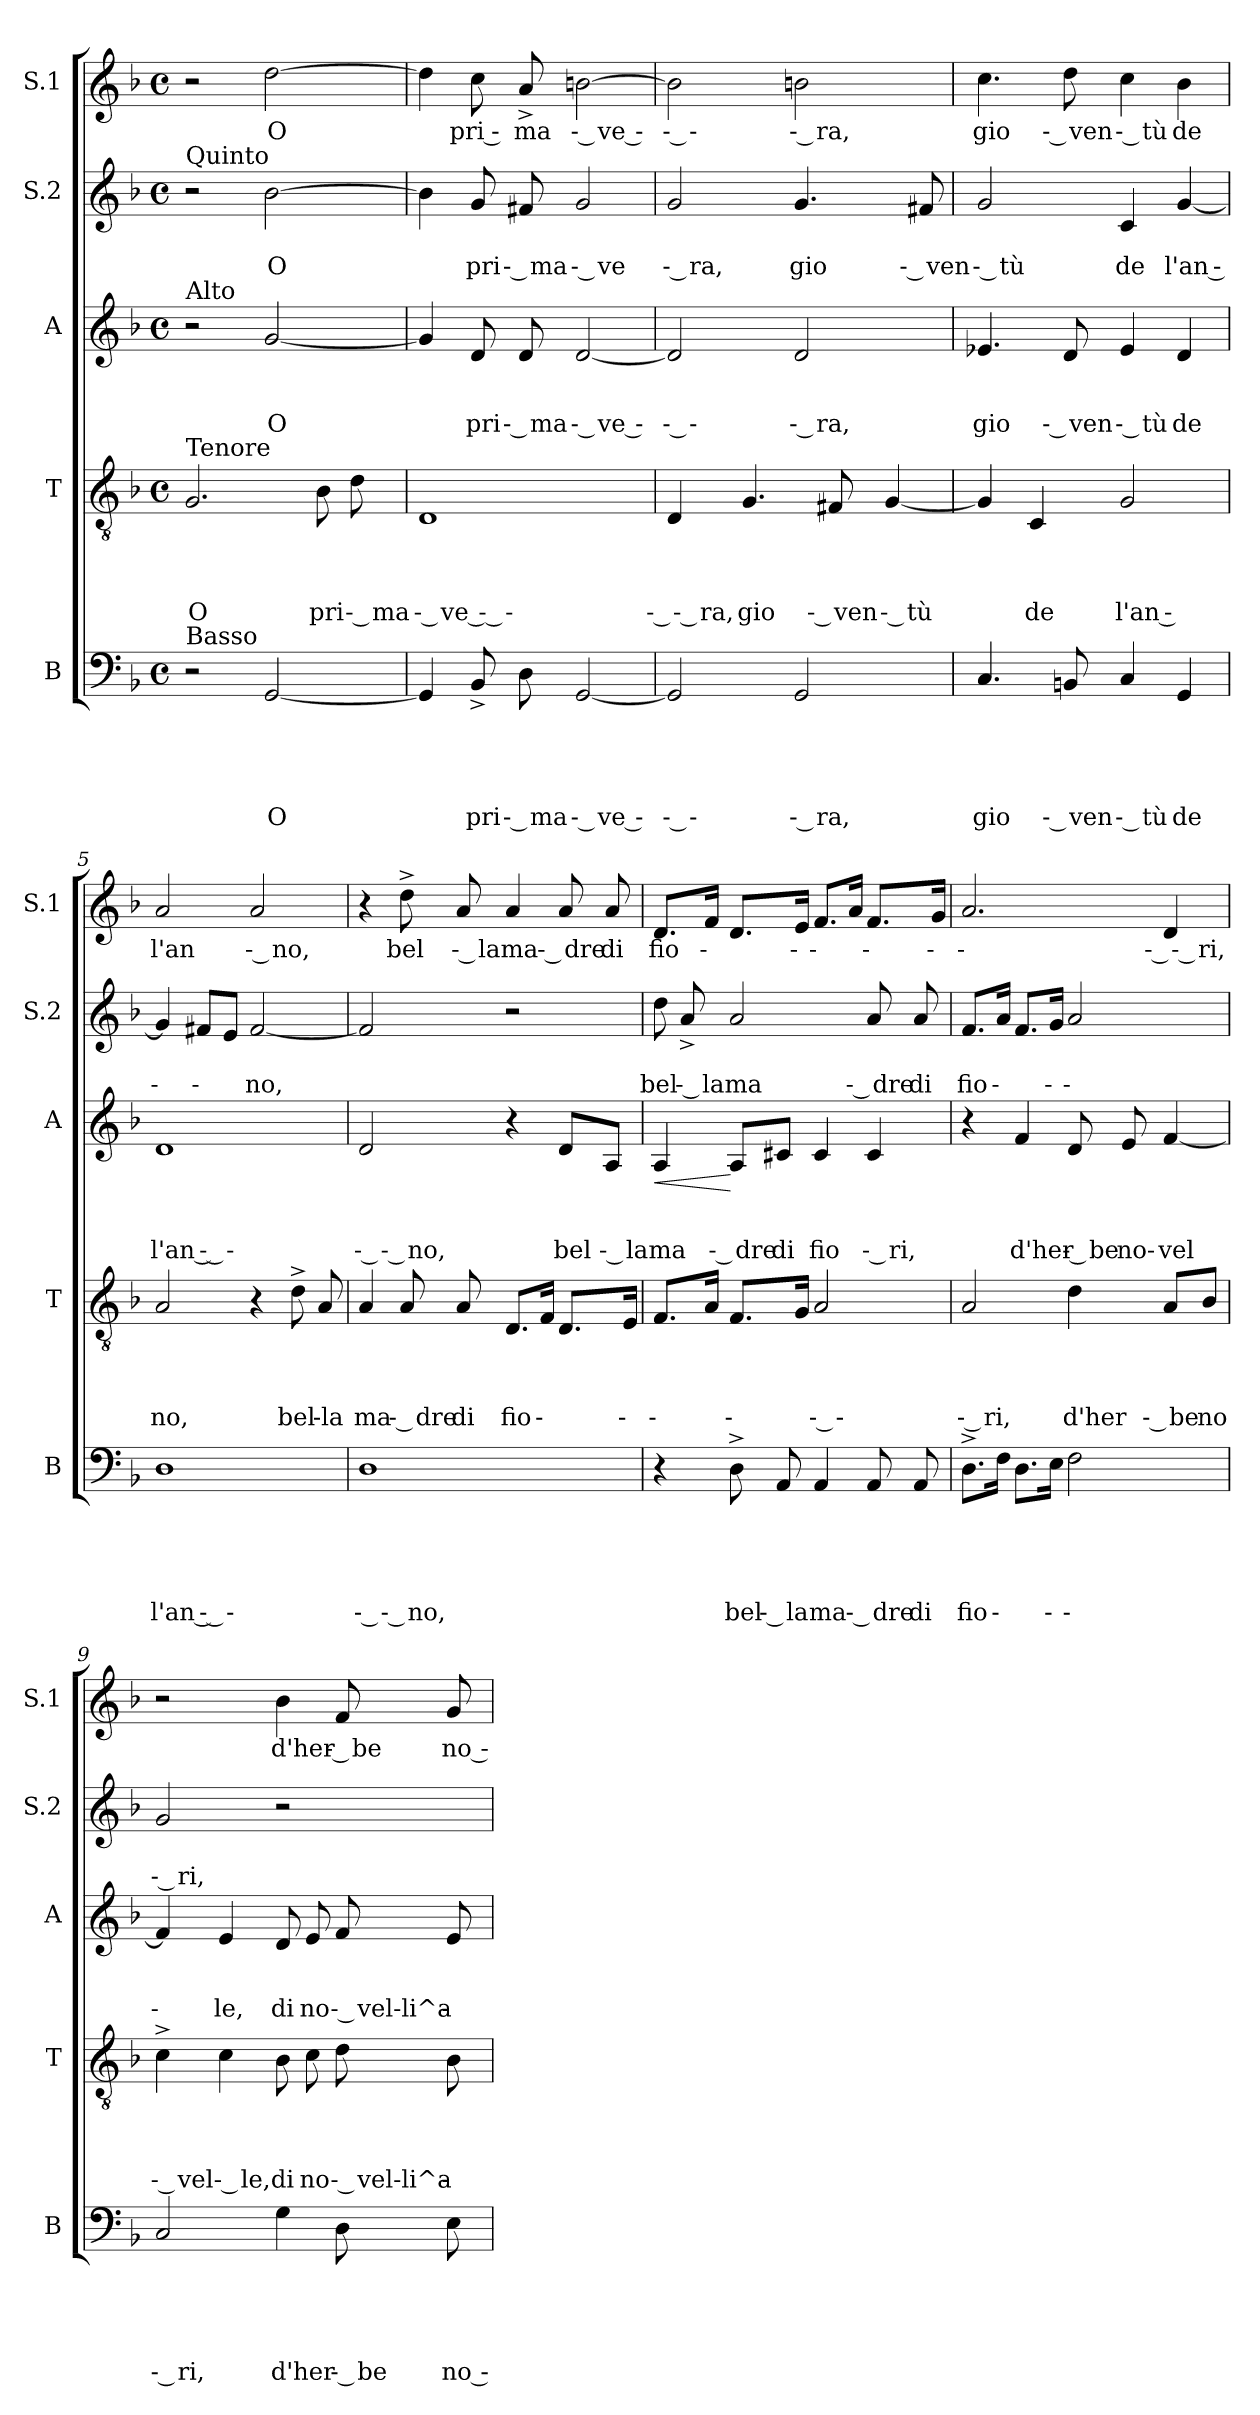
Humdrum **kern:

**kern	**text	**text	**text	**text	**text	**kern	**text	**text	**text	**text	**kern	**text	**text	**text	**dynam	**kern	**text	**text	**kern	**text
*part5	*part5	*part5	*part5	*part5	*part5	*part4	*part4	*part4	*part4	*part4	*part3	*part3	*part3	*part3	*part3	*part2	*part2	*part2	*part1	*part1
*staff5	*staff5	*staff5	*staff5	*staff5	*staff5	*staff4	*staff4	*staff4	*staff4	*staff4	*staff3	*staff3	*staff3	*staff3	*staff3	*staff2	*staff2	*staff2	*staff1	*staff1
*I"B	*	*	*	*	*	*I"T	*	*	*	*	*I"A	*	*	*	*	*I"S.2	*	*	*I"S.1	*
*I'B	*	*	*	*	*	*I'T	*	*	*	*	*I'A	*	*	*	*	*I'S.2	*	*	*I'S.1	*
*clefF4	*	*	*	*	*	*clefGv2	*	*	*	*	*clefG2	*	*	*	*	*clefG2	*	*	*clefG2	*
*k[b-]	*	*	*	*	*	*k[b-]	*	*	*	*	*k[b-]	*	*	*	*	*k[b-]	*	*	*k[b-]	*
*F:	*	*	*	*	*	*F:	*	*	*	*	*F:	*	*	*	*	*F:	*	*	*F:	*
*M4/4	*	*	*	*	*	*M4/4	*	*	*	*	*M4/4	*	*	*	*	*M4/4	*	*	*M4/4	*
*met(c)	*	*	*	*	*	*met(c)	*	*	*	*	*met(c)	*	*	*	*	*met(c)	*	*	*met(c)	*
=1	=1	=1	=1	=1	=1	=1	=1	=1	=1	=1	=1	=1	=1	=1	=1	=1	=1	=1	=1	=1
!	!	!	!	!	!	!	!	!	!	!	!	!	!	!	!	!LO:TX:a:t=Quinto	!	!	!	!
!	!	!	!	!	!	!	!	!	!	!	!LO:TX:a:t=Alto	!	!	!	!	!	!	!	!	!
!	!	!	!	!	!	!LO:TX:a:t=Tenore	!	!	!	!	!	!	!	!	!	!	!	!	!	!
!LO:TX:a:t=Basso	!	!	!	!	!	!	!	!	!	!	!	!	!	!	!	!	!	!	!	!
!	!	!	!	!	!	!	!	!	!	!LO:LY:b	!	!	!	!	!	!	!	!	!	!
2r	.	.	.	.	.	2.G/	.	.	.	O	2r	.	.	.	.	2r	.	.	2r	.
!	!	!	!	!	!LO:LY:b	!	!	!	!	!	!	!	!	!LO:LY:b	!	!	!	!LO:LY:b	!	!LO:LY:b
[<2GG/	.	.	.	.	O	.	.	.	.	.	[<2g/	.	.	O	.	[>2b-\	.	O	[>2dd\	O
!	!	!	!	!	!	!	!	!	!	!LO:LY:b	!	!	!	!	!	!	!	!	!	!
.	.	.	.	.	.	8B-\	.	.	.	pri	.	.	.	.	.	.	.	.	.	.
!	!	!	!	!	!	!	!	!	!	!LO:LY:b:rj	!	!	!	!	!	!	!	!	!	!
.	.	.	.	.	.	8d\	.	.	.	‐ ma	.	.	.	.	.	.	.	.	.	.
=2	=2	=2	=2	=2	=2	=2	=2	=2	=2	=2	=2	=2	=2	=2	=2	=2	=2	=2	=2	=2
!	!	!	!	!	!	!	!	!	!	!LO:LY:b:rj	!	!	!	!	!	!	!	!	!	!
4GG/]	.	.	.	.	.	1D	.	.	.	‐ ve ‐ ‐	4g/]	.	.	.	.	4b-\]	.	.	4dd\]	.
!	!	!	!	!	!LO:LY:b	!	!	!	!	!	!	!	!	!LO:LY:b	!	!	!	!LO:LY:b	!	!LO:LY:b
8BB-^</	.	.	.	.	pri	.	.	.	.	.	8d/	.	.	pri	.	8g/	.	pri	8cc\	pri ‐
!	!	!	!	!	!LO:LY:b:rj	!	!	!	!	!	!	!	!	!LO:LY:b:rj	!	!	!	!LO:LY:b:rj	!	!LO:LY:b
8D\	.	.	.	.	‐ ma	.	.	.	.	.	8d/	.	.	‐ ma	.	8f#X/	.	‐ ma	8a^</	ma
!	!	!	!	!	!LO:LY:b:rj	!	!	!	!	!	!	!	!	!LO:LY:b:rj	!	!	!	!LO:LY:b:rj	!	!LO:LY:b:rj
[<2GG/	.	.	.	.	‐ ve ‐	.	.	.	.	.	[<2d/	.	.	‐ ve ‐	.	2g/	.	‐ ve	[>2bn\	‐ ve ‐
=3	=3	=3	=3	=3	=3	=3	=3	=3	=3	=3	=3	=3	=3	=3	=3	=3	=3	=3	=3	=3
!	!	!	!	!	!LO:LY:b:rj	!	!	!	!	!LO:LY:b:rj	!	!	!	!LO:LY:b:rj	!	!	!	!LO:LY:b:rj	!	!LO:LY:b:rj
2GG/]	.	.	.	.	‐ ‐	4D/	.	.	.	‐ ‐ ra,	2d/]	.	.	‐ ‐	.	2g/	.	‐ ra,	2b\]	‐ ‐
!	!	!	!	!	!	!	!	!	!	!LO:LY:b	!	!	!	!	!	!	!	!	!	!
.	.	.	.	.	.	4.G/	.	.	.	gio	.	.	.	.	.	.	.	.	.	.
!	!	!	!	!	!LO:LY:b:rj	!	!	!	!	!	!	!	!	!LO:LY:b:rj	!	!	!	!LO:LY:b	!	!LO:LY:b:rj
2GG/	.	.	.	.	‐ ra,	.	.	.	.	.	2d/	.	.	‐ ra,	.	4.g/	.	gio	2bn\	‐ ra,
!	!	!	!	!	!	!	!	!	!	!LO:LY:b:rj	!	!	!	!	!	!	!	!	!	!
.	.	.	.	.	.	8F#X/	.	.	.	‐ ven	.	.	.	.	.	.	.	.	.	.
!	!	!	!	!	!	!	!	!	!	!LO:LY:b:rj	!	!	!	!	!	!	!	!	!	!
.	.	.	.	.	.	[<4G/	.	.	.	‐ tù	.	.	.	.	.	.	.	.	.	.
!	!	!	!	!	!	!	!	!	!	!	!	!	!	!	!	!	!	!LO:LY:b:rj	!	!
.	.	.	.	.	.	.	.	.	.	.	.	.	.	.	.	8f#X/	.	‐ ven	.	.
=4	=4	=4	=4	=4	=4	=4	=4	=4	=4	=4	=4	=4	=4	=4	=4	=4	=4	=4	=4	=4
!	!	!	!	!	!LO:LY:b	!	!	!	!	!	!	!	!	!LO:LY:b	!	!	!	!LO:LY:b:rj	!	!LO:LY:b
4.C/	.	.	.	.	gio	4G/]	.	.	.	.	4.e-X/	.	.	gio	.	2g/	.	‐ tù	4.cc\	gio
!	!	!	!	!	!	!	!	!	!	!LO:LY:b	!	!	!	!	!	!	!	!	!	!
.	.	.	.	.	.	4C/	.	.	.	de	.	.	.	.	.	.	.	.	.	.
!	!	!	!	!	!LO:LY:b:rj	!	!	!	!	!	!	!	!	!LO:LY:b:rj	!	!	!	!	!	!LO:LY:b:rj
8BBn/	.	.	.	.	‐ ven	.	.	.	.	.	8d/	.	.	‐ ven	.	.	.	.	8dd\	‐ ven
!	!	!	!	!	!LO:LY:b:rj	!	!	!	!	!LO:LY:b	!	!	!	!LO:LY:b:rj	!	!	!	!LO:LY:b	!	!LO:LY:b:rj
4C/	.	.	.	.	‐ tù	2G/	.	.	.	l'an ‐	4e-/	.	.	‐ tù	.	4c/	.	de	4cc\	‐ tù
!	!	!	!	!	!LO:LY:b	!	!	!	!	!	!	!	!	!LO:LY:b	!	!	!	!LO:LY:b	!	!LO:LY:b
4GG/	.	.	.	.	de	.	.	.	.	.	4d/	.	.	de	.	[<4g/	.	l'an ‐	4b-i\	de
!!LO:LB:g=z
=5	=5	=5	=5	=5	=5	=5	=5	=5	=5	=5	=5	=5	=5	=5	=5	=5	=5	=5	=5	=5
!	!	!	!	!	!LO:LY:b	!	!	!	!	!LO:LY:b	!	!	!	!LO:LY:b	!	!	!	!LO:LY:b:rj	!	!LO:LY:b
1D	.	.	.	.	l'an ‐ ‐	2A/	.	.	.	no,	1d	.	.	l'an ‐ ‐	.	4g/]	.	‐	2a/	l'an
!	!	!	!	!	!	!	!	!	!	!	!	!	!	!	!	!	!	!LO:LY:b:rj	!	!
.	.	.	.	.	.	.	.	.	.	.	.	.	.	.	.	8f#X/L	.	‐	.	.
.	.	.	.	.	.	.	.	.	.	.	.	.	.	.	.	8e/J	.	.	.	.
!	!	!	!	!	!	!	!	!	!	!	!	!	!	!	!	!	!	!LO:LY:b	!	!LO:LY:b:rj
.	.	.	.	.	.	4r	.	.	.	.	.	.	.	.	.	[<2f#/	.	no,	2a/	‐ no,
!	!	!	!	!	!	!	!	!	!	!LO:LY:b	!	!	!	!	!	!	!	!	!	!
.	.	.	.	.	.	8d^>\	.	.	.	bel	.	.	.	.	.	.	.	.	.	.
!	!	!	!	!	!	!	!	!	!	!LO:LY:b	!	!	!	!	!	!	!	!	!	!
.	.	.	.	.	.	8A/	.	.	.	‐la	.	.	.	.	.	.	.	.	.	.
=6	=6	=6	=6	=6	=6	=6	=6	=6	=6	=6	=6	=6	=6	=6	=6	=6	=6	=6	=6	=6
!	!	!	!	!	!LO:LY:b:rj	!	!	!	!	!LO:LY:b	!	!	!	!LO:LY:b:rj	!	!	!	!	!	!
1D	.	.	.	.	‐ ‐ no,	4A/	.	.	.	ma	2d/	.	.	‐ ‐ no,	.	2f#/]	.	.	4r	.
!	!	!	!	!	!	!	!	!	!	!LO:LY:b:rj	!	!	!	!	!	!	!	!	!	!LO:LY:b
.	.	.	.	.	.	8A/	.	.	.	‐ dre	.	.	.	.	.	.	.	.	8dd^>\	bel
!	!	!	!	!	!	!	!	!	!	!LO:LY:b	!	!	!	!	!	!	!	!	!	!LO:LY:b:rj
.	.	.	.	.	.	8A/	.	.	.	di	.	.	.	.	.	.	.	.	8a/	‐ la
!	!	!	!	!	!	!	!	!	!	!LO:LY:b	!	!	!	!	!	!	!	!	!	!LO:LY:b
.	.	.	.	.	.	8.D/L	.	.	.	fio	4r	.	.	.	.	2r	.	.	4a/	ma
!	!	!	!	!	!	!	!	!	!	!LO:LY:b:rj	!	!	!	!	!	!	!	!	!	!
.	.	.	.	.	.	16F/Jk	.	.	.	‐	.	.	.	.	.	.	.	.	.	.
!	!	!	!	!	!	!	!	!	!	!	!	!	!	!LO:LY:b	!	!	!	!	!	!LO:LY:b:rj
.	.	.	.	.	.	8.D/L	.	.	.	.	8d/L	.	.	bel	.	.	.	.	8a/	‐ dre
!	!	!	!	!	!	!	!	!	!	!	!	!	!	!LO:LY:b:rj	!	!	!	!	!	!LO:LY:b
.	.	.	.	.	.	.	.	.	.	.	8A/J	.	.	‐ la	.	.	.	.	8a/	di
!	!	!	!	!	!	!	!	!	!	!LO:LY:b:rj	!	!	!	!	!	!	!	!	!	!
.	.	.	.	.	.	16E/Jk	.	.	.	‐	.	.	.	.	.	.	.	.	.	.
=7	=7	=7	=7	=7	=7	=7	=7	=7	=7	=7	=7	=7	=7	=7	=7	=7	=7	=7	=7	=7
!	!	!	!	!	!	!	!	!	!	!LO:LY:b	!	!	!	!LO:LY:b	!LO:HP:b	!	!	!LO:LY:b	!	!LO:LY:b
4r	.	.	.	.	.	8.F/L	.	.	.	‐	4A/	.	.	ma	<	8dd\	.	bel	8.d/L	fio
!	!	!	!	!	!	!	!	!	!	!	!	!	!	!	!	!	!	!LO:LY:b:rj	!	!
.	.	.	.	.	.	.	.	.	.	.	.	.	.	.	.	8a^</	.	‐ la	.	.
!	!	!	!	!	!	!	!	!	!	!	!	!	!	!	!	!	!	!	!	!LO:LY:b:rj
.	.	.	.	.	.	16A/Jk	.	.	.	.	.	.	.	.	.	.	.	.	16f/Jk	‐
!	!	!	!	!	!LO:LY:b	!	!	!	!	!LO:LY:b	!	!	!	!LO:LY:b:rj	!	!	!	!LO:LY:b	!	!
8D^>\	.	.	.	.	bel	8.F/L	.	.	.	‐	8A/L	.	.	‐ dre	[	2a/	.	ma	8.d/L	.
!	!	!	!	!	!LO:LY:b:rj	!	!	!	!	!	!	!	!	!LO:LY:b	!	!	!	!	!	!
8AA/	.	.	.	.	‐ la	.	.	.	.	.	8c#X/J	.	.	di	.	.	.	.	.	.
!	!	!	!	!	!	!	!	!	!	!	!	!	!	!	!	!	!	!	!	!LO:LY:b:rj
.	.	.	.	.	.	16G/Jk	.	.	.	.	.	.	.	.	.	.	.	.	16e/Jk	‐
!	!	!	!	!	!LO:LY:b	!	!	!	!	!LO:LY:b:rj	!	!	!	!LO:LY:b	!	!	!	!	!	!LO:LY:b
4AA/	.	.	.	.	ma	2A/	.	.	.	‐ ‐	4c#/	.	.	fio	.	.	.	.	8.f/L	‐
.	.	.	.	.	.	.	.	.	.	.	.	.	.	.	.	.	.	.	16a/Jk	.
!	!	!	!	!	!LO:LY:b:rj	!	!	!	!	!	!	!	!	!LO:LY:b:rj	!	!	!	!LO:LY:b:rj	!	!LO:LY:b
8AA/	.	.	.	.	‐ dre	.	.	.	.	.	4c#/	.	.	‐ ri,	.	8a/	.	‐ dre	8.f/L	‐
!	!	!	!	!	!LO:LY:b	!	!	!	!	!	!	!	!	!	!	!	!	!LO:LY:b	!	!
8AA/	.	.	.	.	di	.	.	.	.	.	.	.	.	.	.	8a/	.	di	.	.
!	!	!	!	!	!	!	!	!	!	!	!	!	!	!	!	!	!	!	!	!LO:LY:b
.	.	.	.	.	.	.	.	.	.	.	.	.	.	.	.	.	.	.	16g/Jk	‐
=8	=8	=8	=8	=8	=8	=8	=8	=8	=8	=8	=8	=8	=8	=8	=8	=8	=8	=8	=8	=8
!	!	!	!	!	!LO:LY:b	!	!	!	!	!LO:LY:b:rj	!	!	!	!	!	!	!	!LO:LY:b	!	!LO:LY:b
8.D^>\L	.	.	.	.	fio	2A/	.	.	.	‐ ri,	4r	.	.	.	.	8.f/L	.	fio	2.a/	‐
!	!	!	!	!	!LO:LY:b:rj	!	!	!	!	!	!	!	!	!	!	!	!	!LO:LY:b:rj	!	!
16F\Jk	.	.	.	.	‐	.	.	.	.	.	.	.	.	.	.	16a/Jk	.	‐	.	.
!	!	!	!	!	!	!	!	!	!	!	!	!	!	!LO:LY:b	!	!	!	!	!	!
8.D\L	.	.	.	.	.	.	.	.	.	.	4f/	.	.	d'her	.	8.f/L	.	.	.	.
!	!	!	!	!	!LO:LY:b:rj	!	!	!	!	!	!	!	!	!	!	!	!	!LO:LY:b:rj	!	!
16E\Jk	.	.	.	.	‐	.	.	.	.	.	.	.	.	.	.	16g/Jk	.	‐	.	.
!	!	!	!	!	!LO:LY:b	!	!	!	!	!LO:LY:b	!	!	!	!LO:LY:b:rj	!	!	!	!LO:LY:b	!	!
2F\	.	.	.	.	‐	4d\	.	.	.	d'her	8d/	.	.	‐ be	.	2a/	.	‐	.	.
!	!	!	!	!	!	!	!	!	!	!	!	!	!	!LO:LY:b	!	!	!	!	!	!
.	.	.	.	.	.	.	.	.	.	.	8e/	.	.	no‐	.	.	.	.	.	.
!	!	!	!	!	!	!	!	!	!	!LO:LY:b:rj	!	!	!	!LO:LY:b	!	!	!	!	!	!LO:LY:b:rj
.	.	.	.	.	.	8A/L	.	.	.	‐ be	[<4f/	.	.	vel	.	.	.	.	4d/	‐ ‐ ri,
!	!	!	!	!	!	!	!	!	!	!LO:LY:b	!	!	!	!	!	!	!	!	!	!
.	.	.	.	.	.	8B-/J	.	.	.	no	.	.	.	.	.	.	.	.	.	.
=9	=9	=9	=9	=9	=9	=9	=9	=9	=9	=9	=9	=9	=9	=9	=9	=9	=9	=9	=9	=9
!	!	!	!	!	!LO:LY:b:rj	!	!	!	!	!LO:LY:b:rj	!	!	!	!LO:LY:b:rj	!	!	!	!LO:LY:b:rj	!	!
2C/	.	.	.	.	‐ ri,	4c^>\	.	.	.	‐ vel	4f/]	.	.	‐	.	2g/	.	‐ ri,	2r	.
!	!	!	!	!	!	!	!	!	!	!LO:LY:b:rj	!	!	!	!LO:LY:b	!	!	!	!	!	!
.	.	.	.	.	.	4c\	.	.	.	‐ le,	4e/	.	.	le,	.	.	.	.	.	.
!	!	!	!	!	!LO:LY:b	!	!	!	!	!LO:LY:b	!	!	!	!LO:LY:b	!	!	!	!	!	!LO:LY:b
4G\	.	.	.	.	d'her	8B-\	.	.	.	di	8d/	.	.	di	.	2r	.	.	4b-\	d'her
!	!	!	!	!	!	!	!	!	!	!LO:LY:b	!	!	!	!LO:LY:b	!	!	!	!	!	!
.	.	.	.	.	.	8c\	.	.	.	no	8e/	.	.	no	.	.	.	.	.	.
!	!	!	!	!	!LO:LY:b:rj	!	!	!	!	!LO:LY:b:rj	!	!	!	!LO:LY:b:rj	!	!	!	!	!	!LO:LY:b:rj
8D\	.	.	.	.	‐ be	8d\	.	.	.	‐ vel‐li^a	8f/	.	.	‐ vel‐li^a	.	.	.	.	8f/	‐ be
!	!	!	!	!	!LO:LY:b	!	!	!	!	!LO:LY:b	!	!	!	!LO:LY:b	!	!	!	!	!	!LO:LY:b
8E\	.	.	.	.	no ‐	8B-\	.	.	.	‐	8e/	.	.	‐	.	.	.	.	8g/	no ‐
=	=	=	=	=	=	=	=	=	=	=	=	=	=	=	=	=	=	=	=	=
*-	*-	*-	*-	*-	*-	*-	*-	*-	*-	*-	*-	*-	*-	*-	*-	*-	*-	*-	*-	*-
